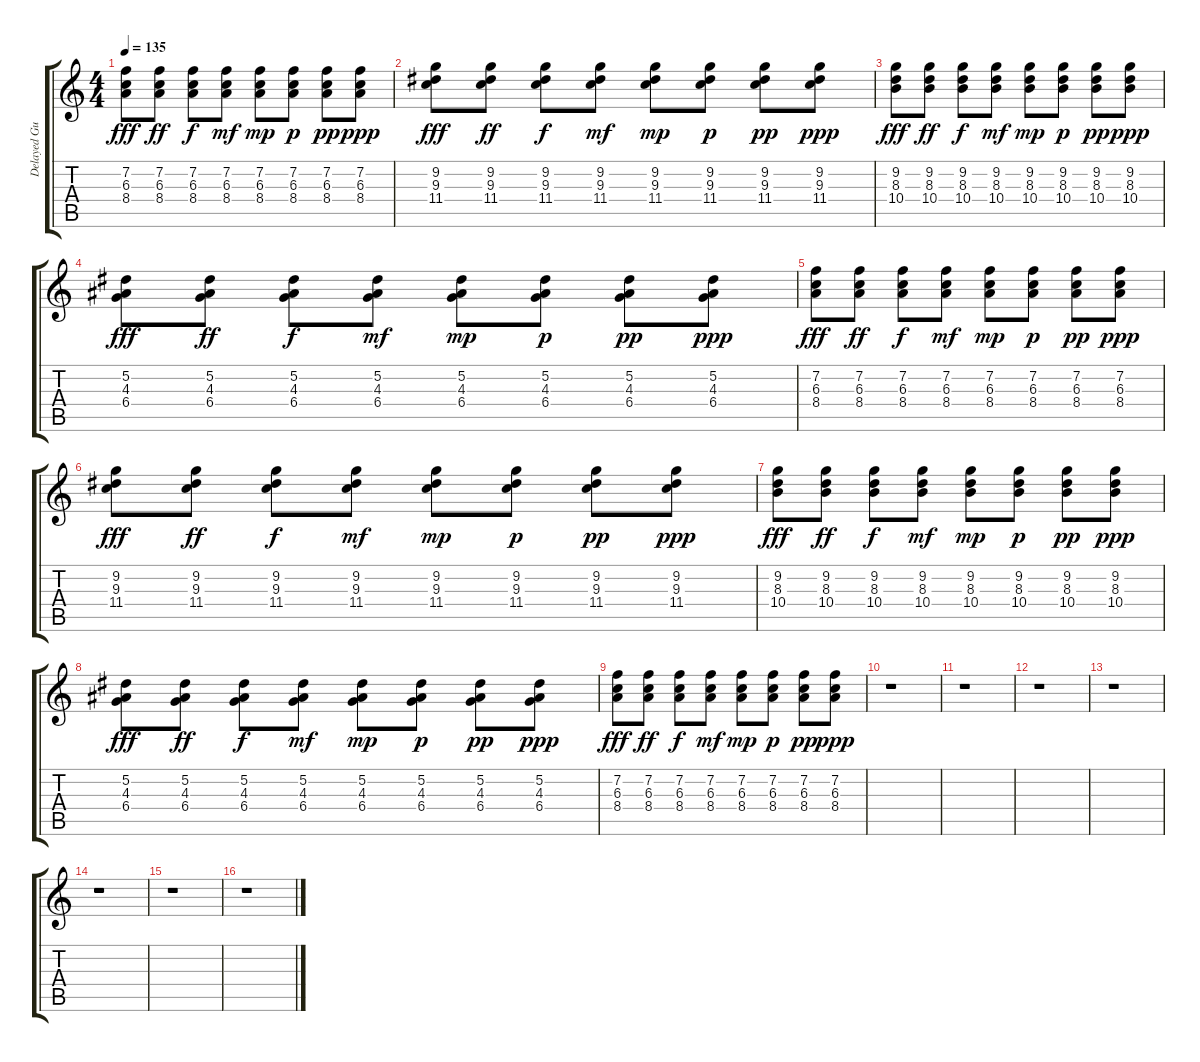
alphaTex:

\track ("Delayed Guitar" "Delayed Gu") {instrument electricguitarclean}
\staff {score tabs}
\tuning (Eb4 Bb3 Gb3 Db3 Ab2 Eb2) {hide}
\ts (4 4)
\tempo 135
\clef g2
\ks c
(7.2 6.3 8.4).8{dy fff} (7.2 6.3 8.4).8{dy ff} (7.2 6.3 8.4).8{dy f} (7.2 6.3 8.4).8{dy mf} (7.2 6.3 8.4).8{dy mp} (7.2 6.3 8.4).8{dy p} (7.2 6.3 8.4).8{dy pp} (7.2 6.3 8.4).8{dy ppp} |
(9.2 9.3 11.4).8{dy fff} (9.2 9.3 11.4).8{dy ff} (9.2 9.3 11.4).8{dy f} (9.2 9.3 11.4).8{dy mf} (9.2 9.3 11.4).8{dy mp} (9.2 9.3 11.4).8{dy p} (9.2 9.3 11.4).8{dy pp} (9.2 9.3 11.4).8{dy ppp} |
(9.2 8.3 10.4).8{dy fff} (9.2 8.3 10.4).8{dy ff} (9.2 8.3 10.4).8{dy f} (9.2 8.3 10.4).8{dy mf} (9.2 8.3 10.4).8{dy mp} (9.2 8.3 10.4).8{dy p} (9.2 8.3 10.4).8{dy pp} (9.2 8.3 10.4).8{dy ppp} |
(5.2 4.3 6.4).8{dy fff} (5.2 4.3 6.4).8{dy ff} (5.2 4.3 6.4).8{dy f} (5.2 4.3 6.4).8{dy mf} (5.2 4.3 6.4).8{dy mp} (5.2 4.3 6.4).8{dy p} (5.2 4.3 6.4).8{dy pp} (5.2 4.3 6.4).8{dy ppp} |
(7.2 6.3 8.4).8{dy fff} (7.2 6.3 8.4).8{dy ff} (7.2 6.3 8.4).8{dy f} (7.2 6.3 8.4).8{dy mf} (7.2 6.3 8.4).8{dy mp} (7.2 6.3 8.4).8{dy p} (7.2 6.3 8.4).8{dy pp} (7.2 6.3 8.4).8{dy ppp} |
(9.2 9.3 11.4).8{dy fff} (9.2 9.3 11.4).8{dy ff} (9.2 9.3 11.4).8{dy f} (9.2 9.3 11.4).8{dy mf} (9.2 9.3 11.4).8{dy mp} (9.2 9.3 11.4).8{dy p} (9.2 9.3 11.4).8{dy pp} (9.2 9.3 11.4).8{dy ppp} |
(9.2 8.3 10.4).8{dy fff} (9.2 8.3 10.4).8{dy ff} (9.2 8.3 10.4).8{dy f} (9.2 8.3 10.4).8{dy mf} (9.2 8.3 10.4).8{dy mp} (9.2 8.3 10.4).8{dy p} (9.2 8.3 10.4).8{dy pp} (9.2 8.3 10.4).8{dy ppp} |
(5.2 4.3 6.4).8{dy fff} (5.2 4.3 6.4).8{dy ff} (5.2 4.3 6.4).8{dy f} (5.2 4.3 6.4).8{dy mf} (5.2 4.3 6.4).8{dy mp} (5.2 4.3 6.4).8{dy p} (5.2 4.3 6.4).8{dy pp} (5.2 4.3 6.4).8{dy ppp} |
(7.2 6.3 8.4).8{dy fff} (7.2 6.3 8.4).8{dy ff} (7.2 6.3 8.4).8{dy f} (7.2 6.3 8.4).8{dy mf} (7.2 6.3 8.4).8{dy mp} (7.2 6.3 8.4).8{dy p} (7.2 6.3 8.4).8{dy pp} (7.2 6.3 8.4).8{dy ppp} |
r.1 |
r.1 |
r.1 |
r.1 |
r.1 |
r.1 |
r.1
